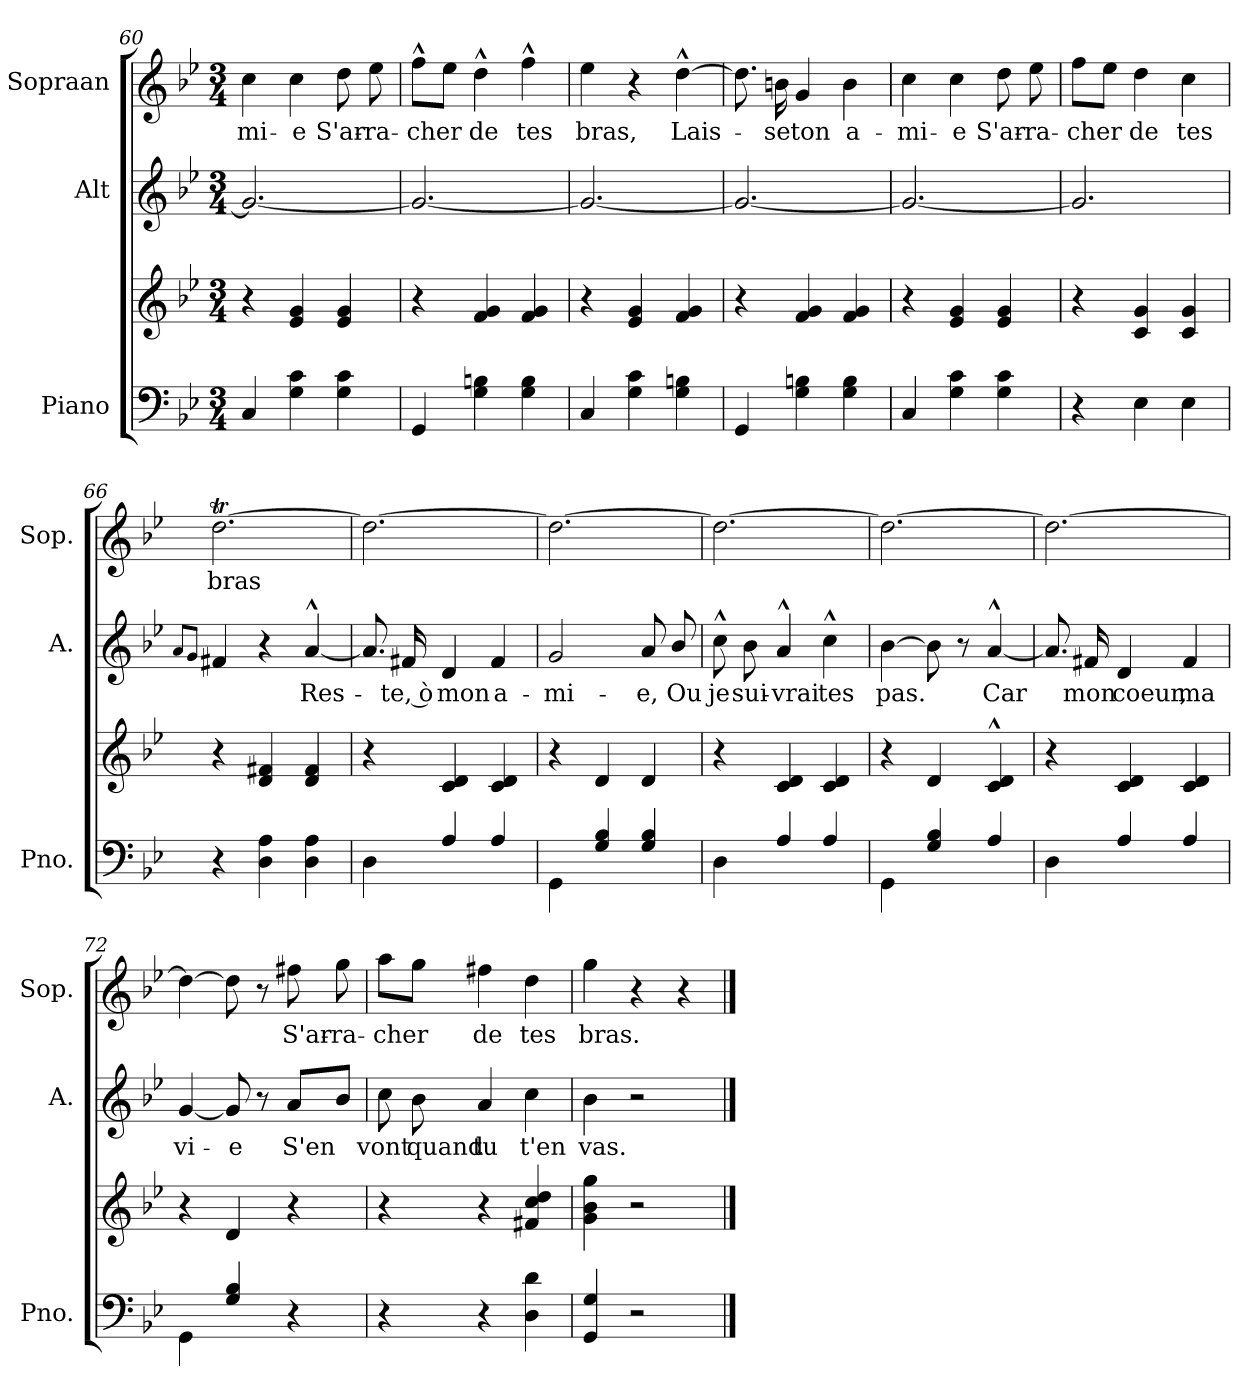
**kern	**kern	**kern	**text	**kern	**text
*part3	*part3	*part2	*part2	*part1	*part1
*staff4	*staff3	*staff2	*staff2	*staff1	*staff1
*I"Piano	*	*I"Alt	*	*I"Sopraan	*
*I'Pno.	*	*I'A.	*	*I'Sop.	*
*clefF4	*clefG2	*clefG2	*	*clefG2	*
*k[b-e-]	*k[b-e-]	*k[b-e-]	*	*k[b-e-]	*
*M3/4	*M3/4	*M3/4	*	*M3/4	*
=60	=60	=60	=60	=60	=60
!	!	!	!	!	!LO:LY:b
4C/	4r	2.g/_	.	4cc\	-mi-
!	!	!	!	!	!LO:LY:b
4G\ 4c\	4e-/ 4g/	.	.	4cc\	-e
!	!	!	!	!	!LO:LY:b
4G\ 4c\	4e-/ 4g/	.	.	8dd\	S'ar-
!	!	!	!	!	!LO:LY:b
.	.	.	.	8ee-\	-ra-
=61	=61	=61	=61	=61	=61
!	!	!	!	!	!LO:LY:b
4GG/	4r	2.g/_	.	8ff^^\L	-cher
.	.	.	.	8ee-\J	.
!	!	!	!	!	!LO:LY:b
4G\ 4Bn\	4f/ 4g/	.	.	4dd^^\	de
!	!	!	!	!	!LO:LY:b
4G\ 4B\	4f/ 4g/	.	.	4ff^^\	tes
!!LO:LB:g=z
=62	=62	=62	=62	=62	=62
!	!	!	!	!	!LO:LY:b
4C/	4r	2.g/_	.	4ee-\	bras,
4G\ 4c\	4e-/ 4g/	.	.	4r	.
!	!	!	!	!	!LO:LY:b
4G\ 4Bn\	4f/ 4g/	.	.	[4dd^^\	Lais-
=63	=63	=63	=63	=63	=63
4GG/	4r	2.g/_	.	8.dd\]	.
!	!	!	!	!	!LO:LY:b
.	.	.	.	16bn\	-se
!	!	!	!	!	!LO:LY:b
4G\ 4Bn\	4f/ 4g/	.	.	4g/	ton
!	!	!	!	!	!LO:LY:b
4G\ 4B\	4f/ 4g/	.	.	4b\	a-
=64	=64	=64	=64	=64	=64
!	!	!	!	!	!LO:LY:b
4C/	4r	2.g/_	.	4cc\	-mi-
!	!	!	!	!	!LO:LY:b
4G\ 4c\	4e-/ 4g/	.	.	4cc\	-e
!	!	!	!	!	!LO:LY:b
4G\ 4c\	4e-/ 4g/	.	.	8dd\	S'ar-
!	!	!	!	!	!LO:LY:b
.	.	.	.	8ee-\	-ra-
=65	=65	=65	=65	=65	=65
!	!	!	!	!	!LO:LY:b
4r	4r	2.g/]	.	8ff\L	-cher
.	.	.	.	8ee-\J	.
!	!	!	!	!	!LO:LY:b
4E-\	4c/ 4g/	.	.	4dd\	de
!	!	!	!	!	!LO:LY:b
4E-\	4c/ 4g/	.	.	4cc\	tes
=66	=66	=66	=66	=66	=66
.	.	8qa/L	.	.	.
.	.	8qg/J	.	.	.
!	!	!	!	!	!LO:LY:b
4r	4r	4f#X/	.	[2.ddt\	bras
4D\ 4A\	4d/ 4f#X/	4r	.	.	.
!	!	!	!LO:LY:b	!	!
4D\ 4A\	4d/ 4f#/	[4a^^/	Res-	.	.
!!LO:PB:g=z
=67	=67	=67	=67	=67	=67
4D\	4r	8.a/]	.	2.dd\_	.
!	!	!	!LO:LY:b	!	!
.	.	16f#X/	-te, ò	.	.
!	!	!	!LO:LY:b	!	!
4A/	4c/ 4d/	4d/	mon	.	.
!	!	!	!LO:LY:b	!	!
4A/	4c/ 4d/	4f#/	a-	.	.
=68	=68	=68	=68	=68	=68
!	!	!	!LO:LY:b	!	!
4GG\	4r	2g/	-mi-	2.dd\_	.
4G/ 4B-/	4d/	.	.	.	.
!	!	!	!LO:LY:b	!	!
4G/ 4B-/	4d/	8a/	-e,	.	.
!	!	!	!LO:LY:b	!	!
.	.	8b-/	Ou	.	.
=69	=69	=69	=69	=69	=69
!	!	!	!LO:LY:b	!	!
4D\	4r	8cc^^\	je	2.dd\_	.
!	!	!	!LO:LY:b	!	!
.	.	8b-\	sui-	.	.
!	!	!	!LO:LY:b	!	!
4A/	4c/ 4d/	4a^^/	-vrai	.	.
!	!	!	!LO:LY:b	!	!
4A/	4c/ 4d/	4cc^^\	tes	.	.
=70	=70	=70	=70	=70	=70
!	!	!	!LO:LY:b	!	!
4GG\	4r	[4b-\	pas.	2.dd\_	.
4G/ 4B-/	4d/	8b-\]	.	.	.
.	.	8r	.	.	.
!	!	!	!LO:LY:b	!	!
4A/	4c/^^ 4d/^^	[4a^^/	Car	.	.
=71	=71	=71	=71	=71	=71
4D\	4r	8.a/]	.	2.dd\_	.
!	!	!	!LO:LY:b	!	!
.	.	16f#X/	mon	.	.
!	!	!	!LO:LY:b	!	!
4A/	4c/ 4d/	4d/	coeur,	.	.
!	!	!	!LO:LY:b	!	!
4A/	4c/ 4d/	4f#/	ma	.	.
!!LO:LB:g=z
=72	=72	=72	=72	=72	=72
!	!	!	!LO:LY:b	!	!
4GG\	4r	[4g/	vi-	4dd\_	.
!	!	!	!LO:LY:b	!	!
4G/ 4B-/	4d/	8g/]	-e	8ddTTT\]	.
.	.	8r	.	8r	.
!	!	!	!LO:LY:b	!	!LO:LY:b
4r	4r	8a/L	S'en	8ff#X\	S'ar-
!	!	!	!	!	!LO:LY:b
.	.	8b-/J	.	8gg\	-ra-
=73	=73	=73	=73	=73	=73
!	!	!	!LO:LY:b	!	!LO:LY:b
4r	4r	8cc\	vont	8aa\L	-cher
!	!	!	!LO:LY:b	!	!
.	.	8b-\	quand	8gg\J	.
!	!	!	!LO:LY:b	!	!LO:LY:b
4r	4r	4a/	tu	4ff#X\	de
!	!	!	!LO:LY:b	!	!LO:LY:b
4D\ 4d\	4f#X/ 4cc/ 4dd/	4cc\	t'en	4dd\	tes
=74	=74	=74	=74	=74	=74
!	!	!	!LO:LY:b	!	!LO:LY:b
4GG/ 4G/	4g\ 4b-\ 4gg\	4b-\	vas.	4gg\	bras.
2r	2r	2r	.	4r	.
.	.	.	.	4r	.
==	==	==	==	==	==
*-	*-	*-	*-	*-	*-
